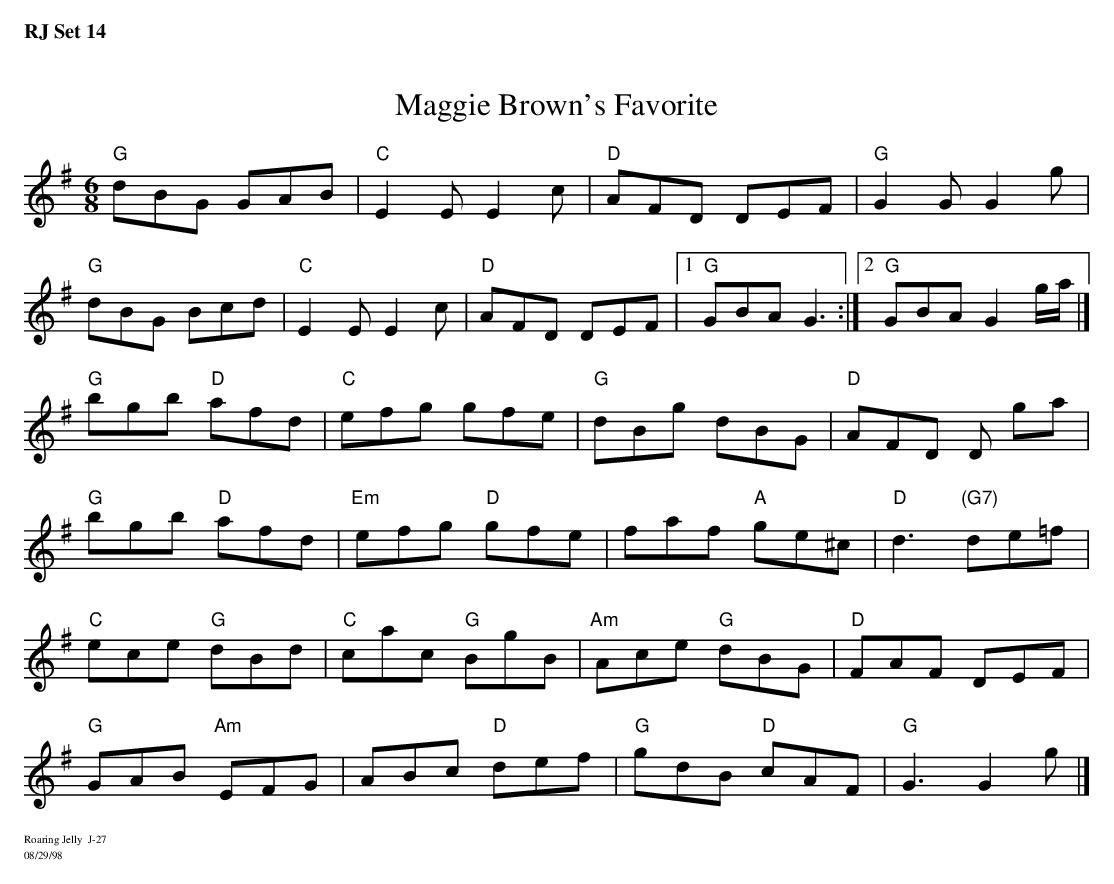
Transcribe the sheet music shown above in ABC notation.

X:1
T: Maggie Brown's Favorite
M: 6/8
K: G
"G"dBG GAB| "C"E2E E2c| "D"AFD DEF| "G"G2G G2g|
"G"dBG Bcd| "C"E2E E2c| "D"AFD DEF|1 "G"GBA G3:|2"G"GBA G2g/a/|]
\
"G"bgb "D"afd| "C"efg gfe| "G"dBg dBG| "D"AFD D ga|
"G"bgb "D"afd| "Em"efg "D"gfe| faf "A"ge^c| "D"d3 "(G7)"de=f|
"C"ece "G"dBd| "C"cac "G"BgB| "Am"Ace "G"dBG| "D"FAF DEF|
"G"GAB "Am"EFG| ABc "D"def| "G"gdB "D"cAF| "G"G3 G2 g|]
